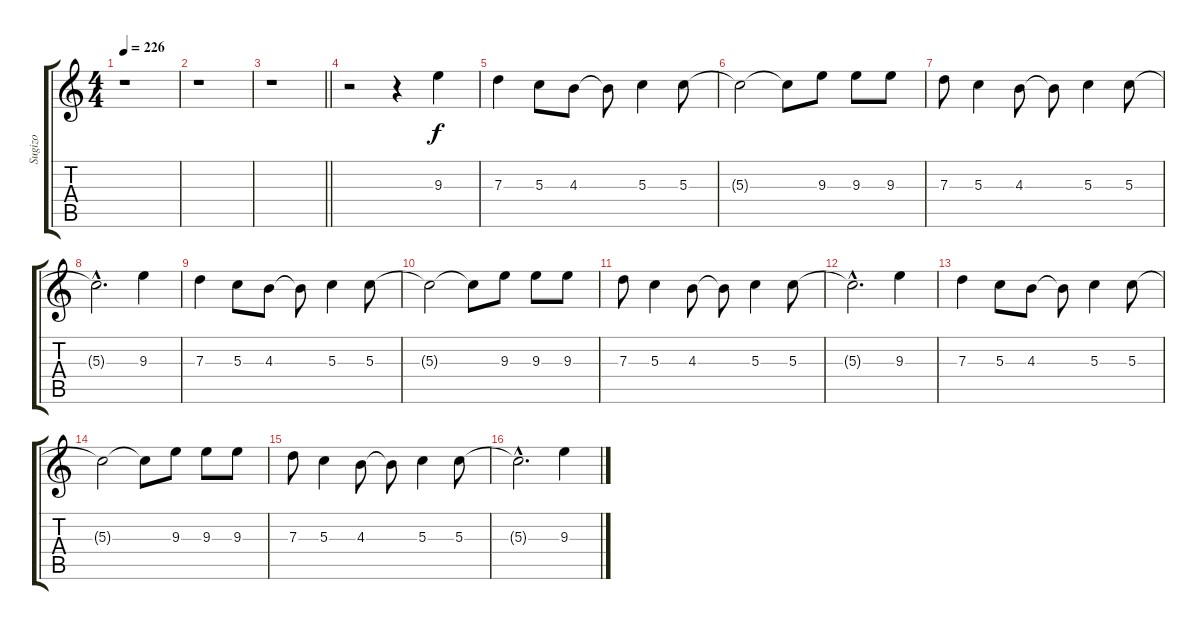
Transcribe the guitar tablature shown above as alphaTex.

\track ("Sugizo" "Sugizo") {instrument distortionguitar}
\staff {score tabs}
\tuning (E4 B3 G3 D3 A2 E2) {hide}
\ts (4 4)
\tempo 226
\clef g2
\ks c
r.1{dy f} |
r.1 |
\barLineRight lightlight
r.1 |
r.2 r.4 9.3.4 |
7.3.4 5.3.8 4.3.8 4.3{t}.8 5.3.4 5.3.8 |
5.3{t}.2 5.3{t}.8 9.3.8 9.3.8 9.3.8 |
7.3.8 5.3.4 4.3.8 4.3{t}.8 5.3.4 5.3.8 |
5.3{hac t}.2{d} 9.3.4 |
7.3.4 5.3.8 4.3.8 4.3{t}.8 5.3.4 5.3.8 |
5.3{t}.2 5.3{t}.8 9.3.8 9.3.8 9.3.8 |
7.3.8 5.3.4 4.3.8 4.3{t}.8 5.3.4 5.3.8 |
5.3{hac t}.2{d} 9.3.4 |
7.3.4 5.3.8 4.3.8 4.3{t}.8 5.3.4 5.3.8 |
5.3{t}.2 5.3{t}.8 9.3.8 9.3.8 9.3.8 |
7.3.8 5.3.4 4.3.8 4.3{t}.8 5.3.4 5.3.8 |
5.3{hac t}.2{d} 9.3.4
